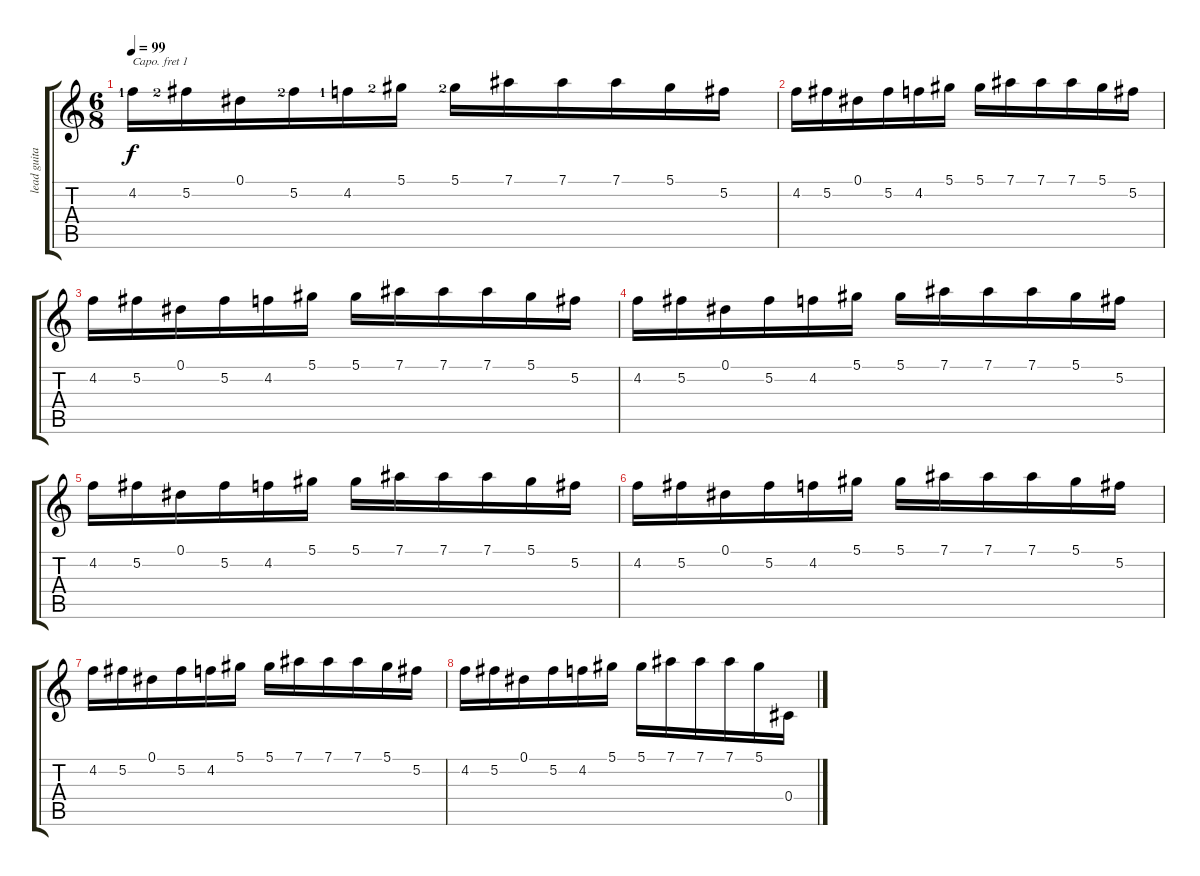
\track ("lead guitar" "lead guita") {instrument electricguitarclean}
\staff {score tabs}
\capo 1
\tuning (D4 C4 G3 C3 G2 D2) {hide}
\ts (6 8)
\tempo 99
\clef g2
\ks c
4.2{lf 2}.16{dy f} 5.2{lf 3}.16 0.1.16 5.2{lf 3}.16 4.2{lf 2}.16 5.1{lf 3}.16 5.1{lf 3}.16 7.1.16 7.1.16 7.1.16 5.1.16 5.2.16 |
4.2.16 5.2.16 0.1.16 5.2.16 4.2.16 5.1.16 5.1.16 7.1.16 7.1.16 7.1.16 5.1.16 5.2.16 |
4.2.16 5.2.16 0.1.16 5.2.16 4.2.16 5.1.16 5.1.16 7.1.16 7.1.16 7.1.16 5.1.16 5.2.16 |
4.2.16 5.2.16 0.1.16 5.2.16 4.2.16 5.1.16 5.1.16 7.1.16 7.1.16 7.1.16 5.1.16 5.2.16 |
4.2.16 5.2.16 0.1.16 5.2.16 4.2.16 5.1.16 5.1.16 7.1.16 7.1.16 7.1.16 5.1.16 5.2.16 |
4.2.16 5.2.16 0.1.16 5.2.16 4.2.16 5.1.16 5.1.16 7.1.16 7.1.16 7.1.16 5.1.16 5.2.16 |
4.2.16 5.2.16 0.1.16 5.2.16 4.2.16 5.1.16 5.1.16 7.1.16 7.1.16 7.1.16 5.1.16 5.2.16 |
4.2.16 5.2.16 0.1.16 5.2.16 4.2.16 5.1.16 5.1.16 7.1.16 7.1.16 7.1.16 5.1.16 0.4.16
